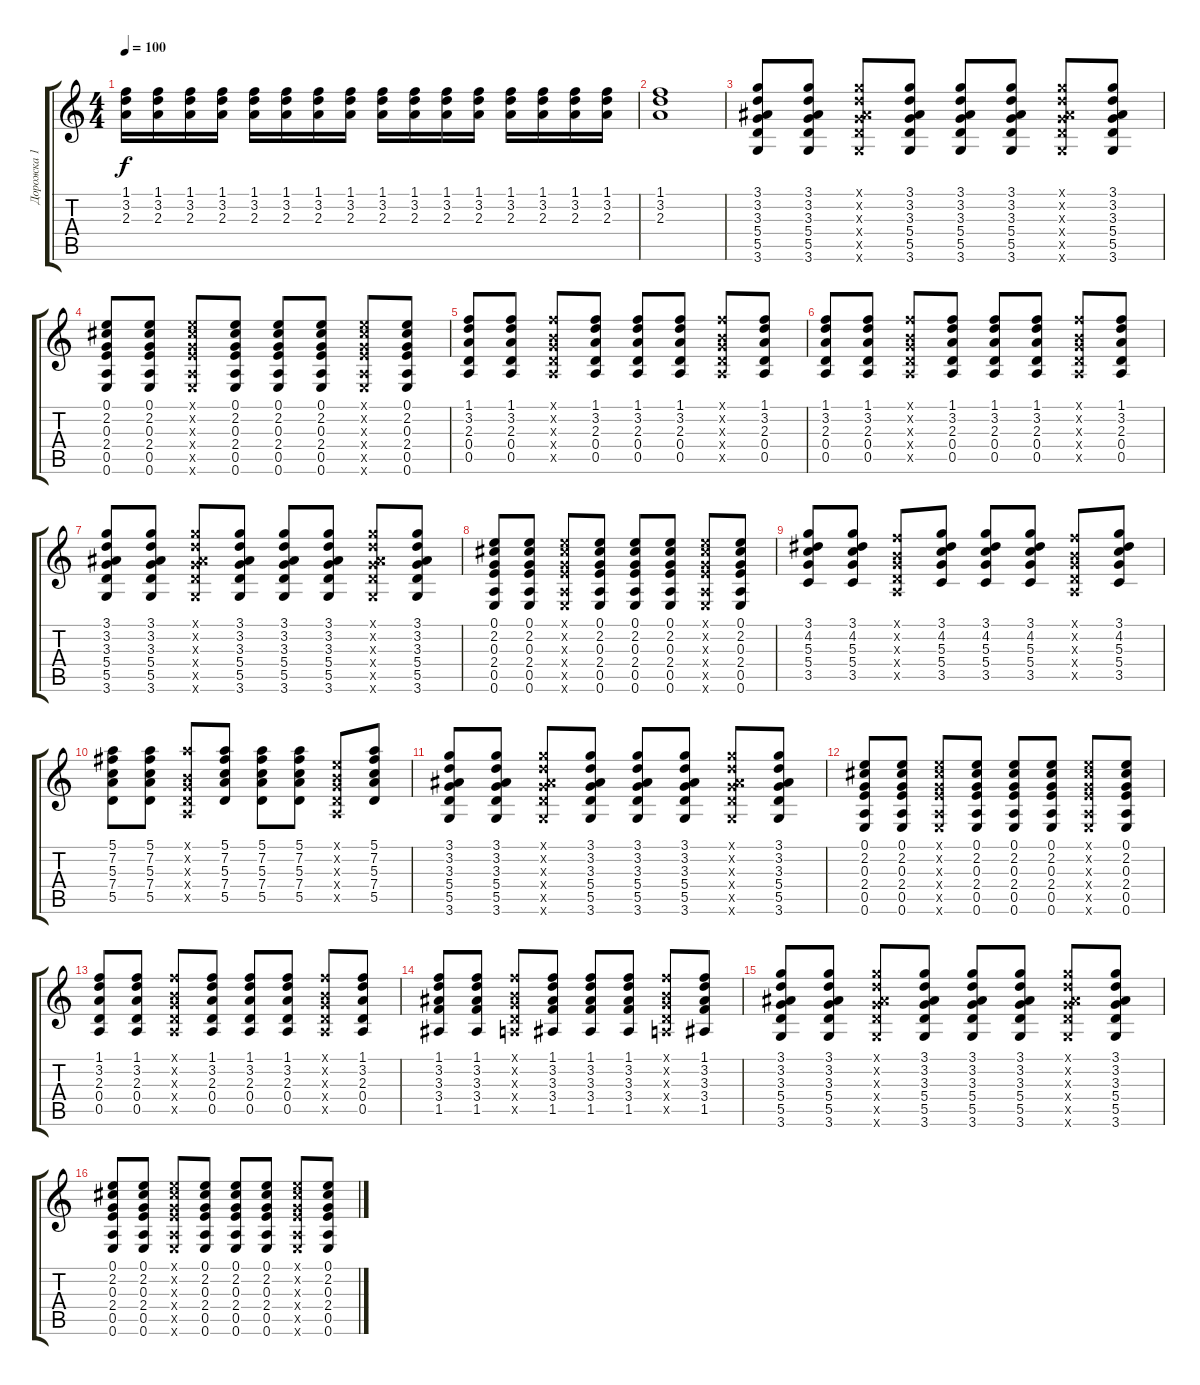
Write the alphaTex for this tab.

\track ("Дорожка 1" "Дорожка 1") {instrument electricguitarjazz}
\staff {score tabs}
\tuning (E4 B3 G3 D3 A2 E2) {hide}
\ts (4 4)
\tempo 100
\clef g2
\ks c
(1.1 3.2 2.3).16{dy f} (1.1 3.2 2.3).16 (1.1 3.2 2.3).16 (1.1 3.2 2.3).16 (1.1 3.2 2.3).16 (1.1 3.2 2.3).16 (1.1 3.2 2.3).16 (1.1 3.2 2.3).16 (1.1 3.2 2.3).16 (1.1 3.2 2.3).16 (1.1 3.2 2.3).16 (1.1 3.2 2.3).16 (1.1 3.2 2.3).16 (1.1 3.2 2.3).16 (1.1 3.2 2.3).16 (1.1 3.2 2.3).16 |
(1.1 3.2 2.3).1 |
(3.1 3.2 3.3 5.4 5.5 3.6).8 (3.1 3.2 3.3 5.4 5.5 3.6).8 (3.1{x} 3.2{x} 3.3{x} 5.4{x} 5.5{x} 3.6{x}).8 (3.1 3.2 3.3 5.4 5.5 3.6).8 (3.1 3.2 3.3 5.4 5.5 3.6).8 (3.1 3.2 3.3 5.4 5.5 3.6).8 (3.1{x} 3.2{x} 3.3{x} 5.4{x} 5.5{x} 3.6{x}).8 (3.1 3.2 3.3 5.4 5.5 3.6).8 |
(0.1 2.2 0.3 2.4 0.5 0.6).8 (0.1 2.2 0.3 2.4 0.5 0.6).8 (0.1{x} 2.2{x} 0.3{x} 2.4{x} 0.5{x} 0.6{x}).8 (0.1 2.2 0.3 2.4 0.5 0.6).8 (0.1 2.2 0.3 2.4 0.5 0.6).8 (0.1 2.2 0.3 2.4 0.5 0.6).8 (0.1{x} 2.2{x} 0.3{x} 2.4{x} 0.5{x} 0.6{x}).8 (0.1 2.2 0.3 2.4 0.5 0.6).8 |
(1.1 3.2 2.3 0.4 0.5).8 (1.1 3.2 2.3 0.4 0.5).8 (1.1{x} 0.2{x} 0.3{x} 0.4{x} 0.5{x}).8 (1.1 3.2 2.3 0.4 0.5).8 (1.1 3.2 2.3 0.4 0.5).8 (1.1 3.2 2.3 0.4 0.5).8 (1.1{x} 0.2{x} 0.3{x} 0.4{x} 0.5{x}).8 (1.1 3.2 2.3 0.4 0.5).8 |
(1.1 3.2 2.3 0.4 0.5).8 (1.1 3.2 2.3 0.4 0.5).8 (1.1{x} 0.2{x} 0.3{x} 0.4{x} 0.5{x}).8 (1.1 3.2 2.3 0.4 0.5).8 (1.1 3.2 2.3 0.4 0.5).8 (1.1 3.2 2.3 0.4 0.5).8 (1.1{x} 0.2{x} 0.3{x} 0.4{x} 0.5{x}).8 (1.1 3.2 2.3 0.4 0.5).8 |
(3.1 3.2 3.3 5.4 5.5 3.6).8 (3.1 3.2 3.3 5.4 5.5 3.6).8 (3.1{x} 3.2{x} 3.3{x} 5.4{x} 5.5{x} 3.6{x}).8 (3.1 3.2 3.3 5.4 5.5 3.6).8 (3.1 3.2 3.3 5.4 5.5 3.6).8 (3.1 3.2 3.3 5.4 5.5 3.6).8 (3.1{x} 3.2{x} 3.3{x} 5.4{x} 5.5{x} 3.6{x}).8 (3.1 3.2 3.3 5.4 5.5 3.6).8 |
(0.1 2.2 0.3 2.4 0.5 0.6).8 (0.1 2.2 0.3 2.4 0.5 0.6).8 (0.1{x} 2.2{x} 0.3{x} 2.4{x} 0.5{x} 0.6{x}).8 (0.1 2.2 0.3 2.4 0.5 0.6).8 (0.1 2.2 0.3 2.4 0.5 0.6).8 (0.1 2.2 0.3 2.4 0.5 0.6).8 (0.1{x} 2.2{x} 0.3{x} 2.4{x} 0.5{x} 0.6{x}).8 (0.1 2.2 0.3 2.4 0.5 0.6).8 |
(3.1 4.2 5.3 5.4 3.5).8 (3.1 4.2 5.3 5.4 3.5).8 (1.1{x} 0.2{x} 0.3{x} 0.4{x} 0.5{x}).8 (3.1 4.2 5.3 5.4 3.5).8 (3.1 4.2 5.3 5.4 3.5).8 (3.1 4.2 5.3 5.4 3.5).8 (1.1{x} 0.2{x} 0.3{x} 0.4{x} 0.5{x}).8 (3.1 4.2 5.3 5.4 3.5).8 |
(5.1 7.2 5.3 7.4 5.5).8 (5.1 7.2 5.3 7.4 5.5).8 (5.1{x} 0.2{x} 0.3{x} 0.4{x} 0.5{x}).8 (5.1 7.2 5.3 7.4 5.5).8 (5.1 7.2 5.3 7.4 5.5).8 (5.1 7.2 5.3 7.4 5.5).8 (0.1{x} 0.2{x} 0.3{x} 0.4{x} 0.5{x}).8 (5.1 7.2 5.3 7.4 5.5).8 |
(3.1 3.2 3.3 5.4 5.5 3.6).8 (3.1 3.2 3.3 5.4 5.5 3.6).8 (3.1{x} 3.2{x} 3.3{x} 5.4{x} 5.5{x} 3.6{x}).8 (3.1 3.2 3.3 5.4 5.5 3.6).8 (3.1 3.2 3.3 5.4 5.5 3.6).8 (3.1 3.2 3.3 5.4 5.5 3.6).8 (3.1{x} 3.2{x} 3.3{x} 5.4{x} 5.5{x} 3.6{x}).8 (3.1 3.2 3.3 5.4 5.5 3.6).8 |
(0.1 2.2 0.3 2.4 0.5 0.6).8 (0.1 2.2 0.3 2.4 0.5 0.6).8 (0.1{x} 2.2{x} 0.3{x} 2.4{x} 0.5{x} 0.6{x}).8 (0.1 2.2 0.3 2.4 0.5 0.6).8 (0.1 2.2 0.3 2.4 0.5 0.6).8 (0.1 2.2 0.3 2.4 0.5 0.6).8 (0.1{x} 2.2{x} 0.3{x} 2.4{x} 0.5{x} 0.6{x}).8 (0.1 2.2 0.3 2.4 0.5 0.6).8 |
(1.1 3.2 2.3 0.4 0.5).8 (1.1 3.2 2.3 0.4 0.5).8 (1.1{x} 0.2{x} 0.3{x} 0.4{x} 0.5{x}).8 (1.1 3.2 2.3 0.4 0.5).8 (1.1 3.2 2.3 0.4 0.5).8 (1.1 3.2 2.3 0.4 0.5).8 (1.1{x} 0.2{x} 0.3{x} 0.4{x} 0.5{x}).8 (1.1 3.2 2.3 0.4 0.5).8 |
(1.1 3.2 3.3 3.4 1.5).8 (1.1 3.2 3.3 3.4 1.5).8 (1.1{x} 0.2{x} 0.3{x} 0.4{x} 0.5{x}).8 (1.1 3.2 3.3 3.4 1.5).8 (1.1 3.2 3.3 3.4 1.5).8 (1.1 3.2 3.3 3.4 1.5).8 (1.1{x} 0.2{x} 0.3{x} 0.4{x} 0.5{x}).8 (1.1 3.2 3.3 3.4 1.5).8 |
(3.1 3.2 3.3 5.4 5.5 3.6).8 (3.1 3.2 3.3 5.4 5.5 3.6).8 (3.1{x} 3.2{x} 3.3{x} 5.4{x} 5.5{x} 3.6{x}).8 (3.1 3.2 3.3 5.4 5.5 3.6).8 (3.1 3.2 3.3 5.4 5.5 3.6).8 (3.1 3.2 3.3 5.4 5.5 3.6).8 (3.1{x} 3.2{x} 3.3{x} 5.4{x} 5.5{x} 3.6{x}).8 (3.1 3.2 3.3 5.4 5.5 3.6).8 |
(0.1 2.2 0.3 2.4 0.5 0.6).8 (0.1 2.2 0.3 2.4 0.5 0.6).8 (0.1{x} 2.2{x} 0.3{x} 2.4{x} 0.5{x} 0.6{x}).8 (0.1 2.2 0.3 2.4 0.5 0.6).8 (0.1 2.2 0.3 2.4 0.5 0.6).8 (0.1 2.2 0.3 2.4 0.5 0.6).8 (0.1{x} 2.2{x} 0.3{x} 2.4{x} 0.5{x} 0.6{x}).8 (0.1 2.2 0.3 2.4 0.5 0.6).8
